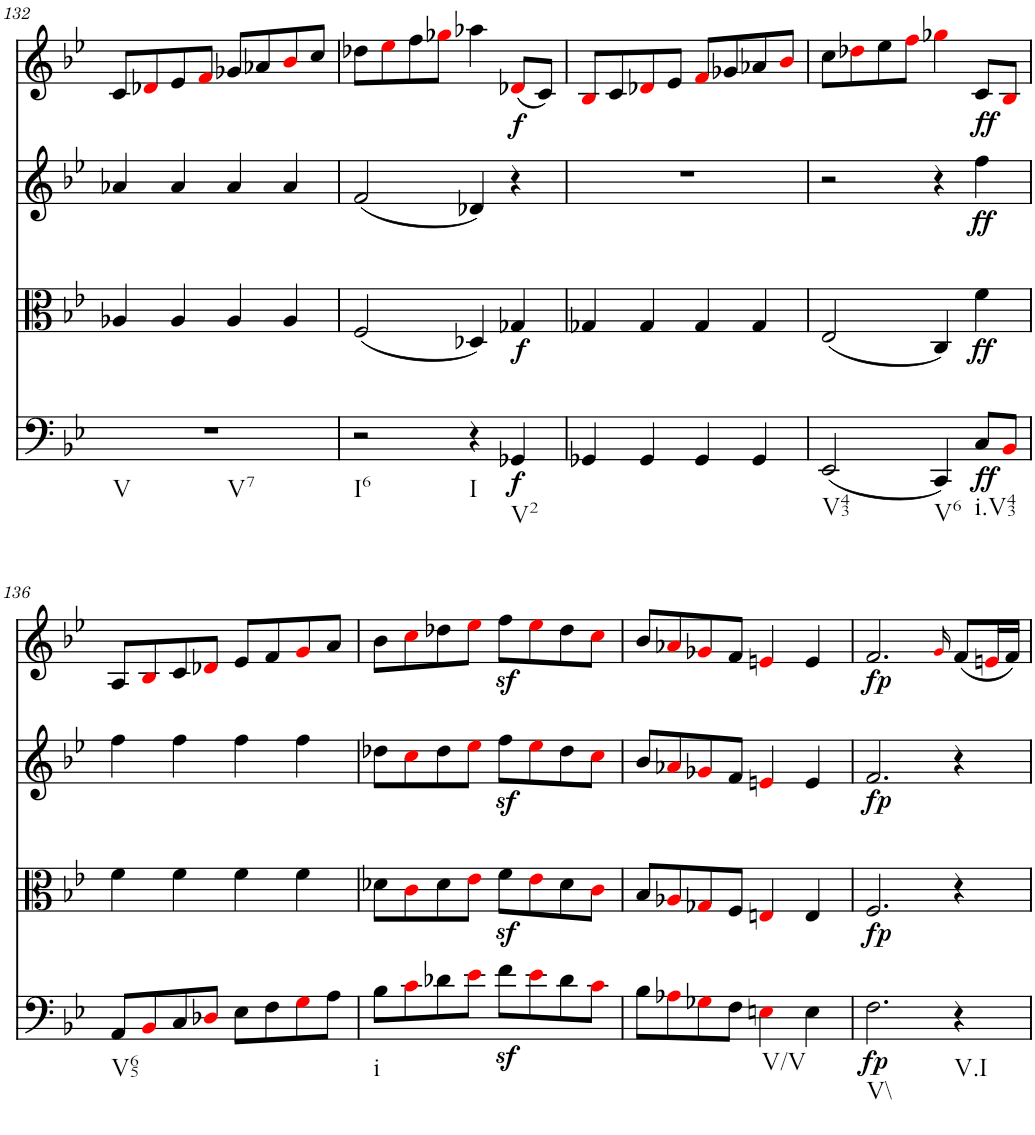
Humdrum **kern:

**kern	**dynam	**kern	**dynam	**kern	**dynam	**kern	**dynam
*part4	*part4	*part3	*part3	*part2	*part2	*part1	*part1
*staff4	*staff4	*staff3	*staff3	*staff2	*staff2	*staff1	*staff1
*I"Violoncello	*	*I"Viola	*	*I"Violin II	*	*I"Violin I	*
*I'Vc	*	*I'Vla	*	*I'Vln	*	*I'Vln	*
!!LO:PB:g=z
*clefF4	*	*clefC3	*	*clefG2	*	*clefG2	*
*k[b-e-]	*	*k[b-e-]	*	*k[b-e-]	*	*k[b-e-]	*
*B-:	*	*B-:	*	*B-:	*	*B-:	*
*M2/2	*	*M2/2	*	*M2/2	*	*M2/2	*
=132	=132	=132	=132	=132	=132	=132	=132
!LO:TX:b:t=V	!	!	!	!	!	!	!
!LO:TX:b:t=V7	!	!	!	!	!	!	!
1r	.	4A-X/	.	4a-X/	.	8c/L	.
.	.	.	.	.	.	8d-Xi/	.
.	.	4A-/	.	4a-/	.	8e-/	.
.	.	.	.	.	.	8fi/J	.
.	.	4A-/	.	4a-/	.	8g-X/L	.
.	.	.	.	.	.	8a-X/	.
.	.	4A-/	.	4a-/	.	8b-i/	.
.	.	.	.	.	.	8cc/J	.
=133	=133	=133	=133	=133	=133	=133	=133
!LO:TX:b:t=I6	!	!	!	!	!	!	!
2r	.	(2F/	.	(2f/	.	8dd-X\L	.
.	.	.	.	.	.	8ee-i\	.
.	.	.	.	.	.	8ff\	.
.	.	.	.	.	.	8gg-Xi\J	.
!LO:TX:b:t=I	!	!	!	!	!	!	!
4r	.	4D-X/)	.	4d-X/)	.	4aa-X\	.
!LO:TX:b:t=V2	!	!	!	!	!	!	!
!	!LO:DY:b	!	!LO:DY:b	!	!	!	!LO:DY:b
4GG-X/	f	4G-X/	f	4r	.	(8d-Xi/L	f
.	.	.	.	.	.	8c/J)	.
=134	=134	=134	=134	=134	=134	=134	=134
4GG-X/	.	4G-X/	.	1r	.	8B-i/L	.
.	.	.	.	.	.	8c/	.
4GG-/	.	4G-/	.	.	.	8d-Xi/	.
.	.	.	.	.	.	8e-/J	.
4GG-/	.	4G-/	.	.	.	8fi/L	.
.	.	.	.	.	.	8g-X/	.
4GG-/	.	4G-/	.	.	.	8a-X/	.
.	.	.	.	.	.	8b-i/J	.
=135	=135	=135	=135	=135	=135	=135	=135
!LO:TX:b:t=V43	!	!	!	!	!	!	!
(2EE-/	.	(2E-/	.	2r	.	8cc\L	.
.	.	.	.	.	.	8dd-Xi\	.
.	.	.	.	.	.	8ee-\	.
.	.	.	.	.	.	8ffi\J	.
!LO:TX:b:t=V6	!	!	!	!	!	!	!
4CC/)	.	4C/)	.	4r	.	4gg-Xi\	.
!LO:TX:b:t=i.V43	!	!	!	!	!	!	!
!	!LO:DY:b	!	!LO:DY:b	!	!LO:DY:b	!	!LO:DY:b
8C/L	ff	4f\	ff	4ff\	ff	8c/L	ff
8BB-i/J	.	.	.	.	.	8B-i/J	.
!!LO:LB:g=z
=136	=136	=136	=136	=136	=136	=136	=136
!LO:TX:b:t=V65	!	!	!	!	!	!	!
8AA/L	.	4f\	.	4ff\	.	8A/L	.
8BB-i/	.	.	.	.	.	8B-i/	.
8C/	.	4f\	.	4ff\	.	8c/	.
8D-Xi/J	.	.	.	.	.	8d-Xi/J	.
8E-\L	.	4f\	.	4ff\	.	8e-/L	.
8F\	.	.	.	.	.	8f/	.
8Gi\	.	4f\	.	4ff\	.	8gi/	.
8A\J	.	.	.	.	.	8a/J	.
=137	=137	=137	=137	=137	=137	=137	=137
!LO:TX:b:t=i	!	!	!	!	!	!	!
8B-\L	.	8d-X\L	.	8dd-X\L	.	8b-\L	.
8ci\	.	8ci\	.	8cci\	.	8cci\	.
8d-X\	.	8d-\	.	8dd-\	.	8dd-X\	.
8e-i\J	.	8e-i\J	.	8ee-i\J	.	8ee-i\J	.
8fz<\L	.	8fz<\L	.	8ffz<\L	.	8ffz<\L	.
8e-i\	.	8e-i\	.	8ee-i\	.	8ee-i\	.
8d-\	.	8d-\	.	8dd-\	.	8dd-\	.
8ci\J	.	8ci\J	.	8cci\J	.	8cci\J	.
=138	=138	=138	=138	=138	=138	=138	=138
8B-\L	.	8B-/L	.	8b-/L	.	8b-/L	.
8A-Xi\	.	8A-Xi/	.	8a-Xi/	.	8a-Xi/	.
8G-Xi\	.	8G-Xi/	.	8g-Xi/	.	8g-Xi/	.
8F\J	.	8F/J	.	8f/J	.	8f/J	.
4Eni\	.	4Eni/	.	4eni/	.	4eni/	.
!LO:TX:b:t=V/V	!	!	!	!	!	!	!
4E\	.	4E/	.	4e/	.	4e/	.
=139	=139	=139	=139	=139	=139	=139	=139
!LO:TX:b:t=V\\	!	!	!	!	!	!	!
!	!LO:DY:b	!	!LO:DY:b	!	!LO:DY:b	!	!LO:DY:b
2.F\	fp	2.F/	fp	2.f/	fp	2.f/	fp
.	.	.	.	.	.	16qgi/	.
!LO:TX:b:t=V.I	!	!	!	!	!	!	!
4r	.	4r	.	4r	.	(8f/L	.
.	.	.	.	.	.	16eni/L	.
.	.	.	.	.	.	16f/JJ)	.
=	=	=	=	=	=	=	=
*-	*-	*-	*-	*-	*-	*-	*-
